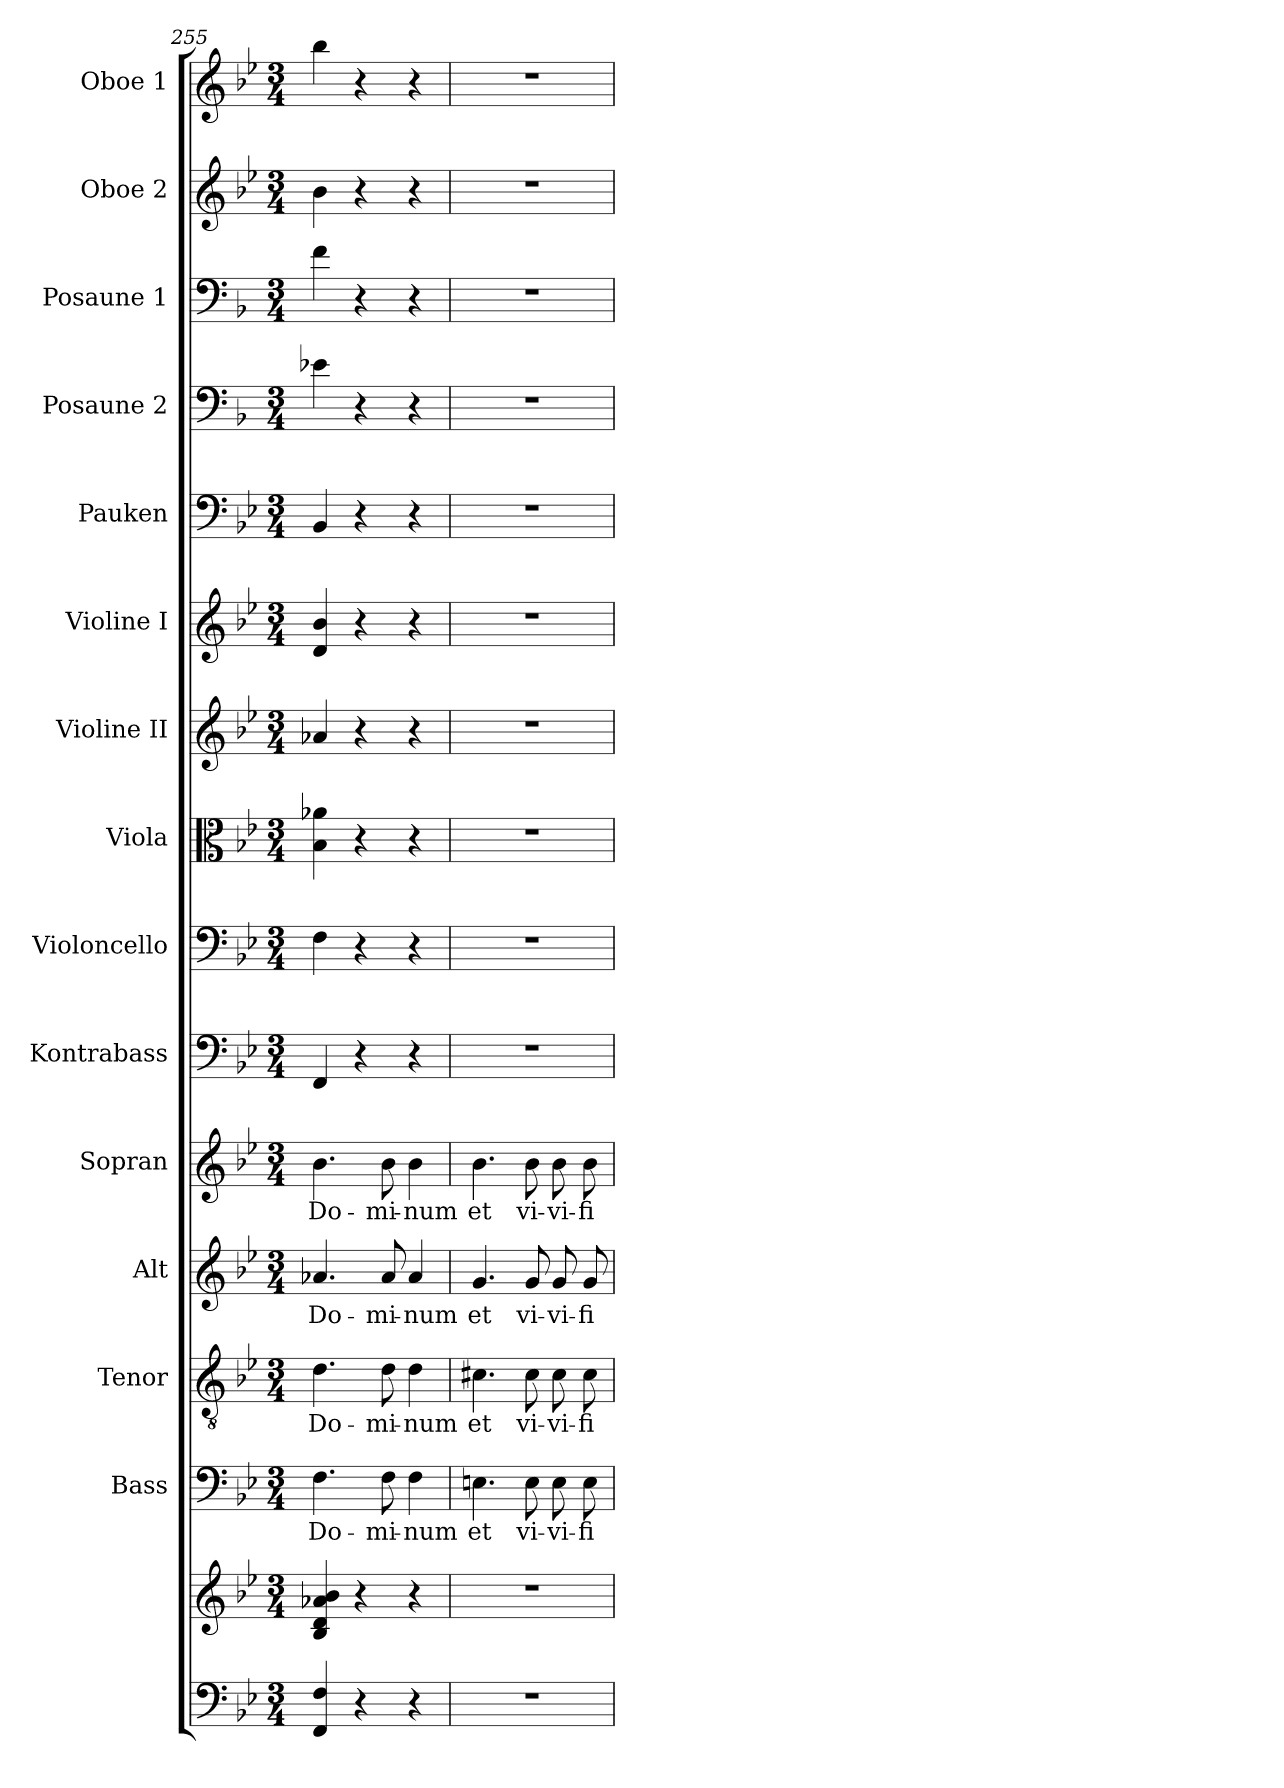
**kern	**kern	**kern	**text	**kern	**text	**kern	**text	**kern	**text	**kern	**kern	**kern	**kern	**kern	**kern	**kern	**kern	**kern	**kern
*part15	*part15	*part14	*part14	*part13	*part13	*part12	*part12	*part11	*part11	*part10	*part9	*part8	*part7	*part6	*part5	*part4	*part3	*part2	*part1
*staff16	*staff15	*staff14	*staff14	*staff13	*staff13	*staff12	*staff12	*staff11	*staff11	*staff10	*staff9	*staff8	*staff7	*staff6	*staff5	*staff4	*staff3	*staff2	*staff1
*	*	*I"Bass	*	*I"Tenor	*	*I"Alt	*	*I"Sopran	*	*I"Kontrabass	*I"Violoncello	*I"Viola	*I"Violine II	*I"Violine I	*I"Pauken	*I"Posaune 2	*I"Posaune 1	*I"Oboe 2	*I"Oboe 1
*	*	*I'B.	*	*I'T.	*	*I'A.	*	*I'S.	*	*I'Kb.	*I'Vc.	*I'Vla.	*I'Vl. II	*I'Vl. I	*I'Pk.	*I'Pos. 2	*I'Pos. 1	*I'Ob. 2	*I'Ob. 1
*clefF4	*clefG2	*clefF4	*	*clefGv2	*	*clefG2	*	*clefG2	*	*clefF4	*clefF4	*clefC3	*clefG2	*clefG2	*clefF4	*clefF4	*clefF4	*clefG2	*clefG2
*	*	*	*	*	*	*	*	*	*	*ITrd7c12	*	*	*	*	*	*ITrd4c7	*ITrd4c7	*	*
*k[b-e-]	*k[b-e-]	*k[b-e-]	*	*k[b-e-]	*	*k[b-e-]	*	*k[b-e-]	*	*k[b-e-]	*k[b-e-]	*k[b-e-]	*k[b-e-]	*k[b-e-]	*k[b-e-]	*k[b-e-]	*k[b-e-]	*k[b-e-]	*k[b-e-]
*B-:	*B-:	*B-:	*	*B-:	*	*B-:	*	*B-:	*	*B-:	*B-:	*B-:	*B-:	*B-:	*B-:	*B-:	*B-:	*B-:	*B-:
*M3/4	*M3/4	*M3/4	*	*M3/4	*	*M3/4	*	*M3/4	*	*M3/4	*M3/4	*M3/4	*M3/4	*M3/4	*M3/4	*M3/4	*M3/4	*M3/4	*M3/4
=255	=255	=255	=255	=255	=255	=255	=255	=255	=255	=255	=255	=255	=255	=255	=255	=255	=255	=255	=255
!	!	!	!LO:LY:b	!	!LO:LY:b	!	!LO:LY:b	!	!LO:LY:b	!	!	!	!	!	!	!	!	!	!
4FF/ 4F/	4B-/ 4d/ 4a-X/ 4b-/	4.F\	Do-	4.d\	Do-	4.a-X/	Do-	4.b-\	Do-	4FFF/	4F\	4B-\ 4a-X\	4a-X/	4d/ 4b-/	4BB-/	4A-X\	4B-\	4b-\	4bb-\
4r	4r	.	.	.	.	.	.	.	.	4r	4r	4r	4r	4r	4r	4r	4r	4r	4r
!	!	!	!LO:LY:b	!	!LO:LY:b	!	!LO:LY:b	!	!LO:LY:b	!	!	!	!	!	!	!	!	!	!
.	.	8F\	-mi-	8d\	-mi-	8a-/	-mi-	8b-\	-mi-	.	.	.	.	.	.	.	.	.	.
!	!	!	!LO:LY:b	!	!LO:LY:b	!	!LO:LY:b	!	!LO:LY:b	!	!	!	!	!	!	!	!	!	!
4r	4r	4F\	-num	4d\	-num	4a-/	-num	4b-\	-num	4r	4r	4r	4r	4r	4r	4r	4r	4r	4r
=256	=256	=256	=256	=256	=256	=256	=256	=256	=256	=256	=256	=256	=256	=256	=256	=256	=256	=256	=256
!	!	!	!LO:LY:b	!	!LO:LY:b	!	!LO:LY:b	!	!LO:LY:b	!	!	!	!	!	!	!	!	!	!
2.r	2.r	4.En\	et	4.c#X\	et	4.g/	et	4.b-\	et	2.r	2.r	2.r	2.r	2.r	2.r	2.r	2.r	2.r	2.r
!	!	!	!LO:LY:b	!	!LO:LY:b	!	!LO:LY:b	!	!LO:LY:b	!	!	!	!	!	!	!	!	!	!
.	.	8E\	vi-	8c#\	vi-	8g/	vi-	8b-\	vi-	.	.	.	.	.	.	.	.	.	.
!	!	!	!LO:LY:b	!	!LO:LY:b	!	!LO:LY:b	!	!LO:LY:b	!	!	!	!	!	!	!	!	!	!
.	.	8E\	-vi-	8c#\	-vi-	8g/	-vi-	8b-\	-vi-	.	.	.	.	.	.	.	.	.	.
!	!	!	!LO:LY:b	!	!LO:LY:b	!	!LO:LY:b	!	!LO:LY:b	!	!	!	!	!	!	!	!	!	!
.	.	8E\	-fi-	8c#\	-fi-	8g/	-fi-	8b-\	-fi-	.	.	.	.	.	.	.	.	.	.
=	=	=	=	=	=	=	=	=	=	=	=	=	=	=	=	=	=	=	=
*-	*-	*-	*-	*-	*-	*-	*-	*-	*-	*-	*-	*-	*-	*-	*-	*-	*-	*-	*-
